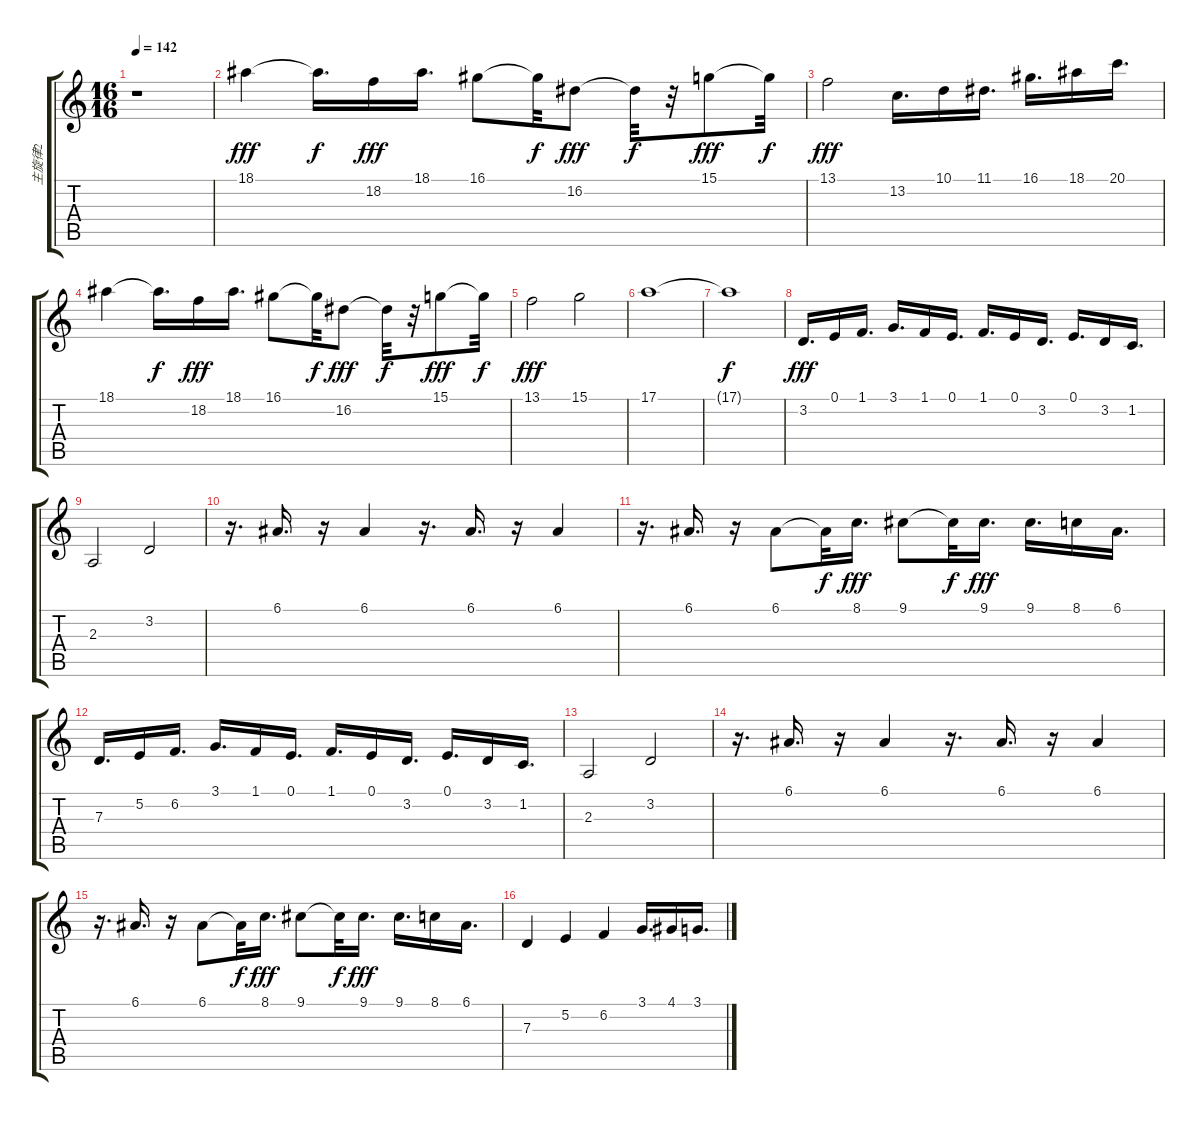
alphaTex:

\track ("主旋律2" "主旋律2") {instrument stringensemble1}
\staff {score tabs}
\tuning (E4 B3 G3 D3 A2 E2) {hide}
\ts (16 16)
\tempo 142
\clef g2
\ks c
r.1{dy fff instrument stringensemble1} |
18.1.4 18.1{t}.16{d dy f} 18.2.16{dy fff} 18.1.16{d} 16.1.8 16.1{t}.32{dy f} 16.2.8{dy fff} 16.2{t}.32{dy f} r.32 15.1.8{dy fff} 15.1{t}.32{dy f} |
13.1.2{dy fff} 13.2.16{d} 10.1.16 11.1.16{d} 16.1.16{d} 18.1.16 20.1.16{d} |
18.1.4 18.1{t}.16{d dy f} 18.2.16{dy fff} 18.1.16{d} 16.1.8 16.1{t}.32{dy f} 16.2.8{dy fff} 16.2{t}.32{dy f} r.32 15.1.8{dy fff} 15.1{t}.32{dy f} |
13.1.2{dy fff} 15.1.2 |
17.1.1 |
17.1{t}.1{dy f} |
3.2.16{d dy fff} 0.1.16 1.1.16{d} 3.1.16{d} 1.1.16 0.1.16{d} 1.1.16{d} 0.1.16 3.2.16{d} 0.1.16{d} 3.2.16 1.2.16{d} |
2.3.2 3.2.2 |
r.16{d} 6.1.16{d} r.16 6.1.4 r.16{d} 6.1.16{d} r.16 6.1.4 |
r.16{d} 6.1.16{d} r.16 6.1.8 6.1{t}.32{dy f} 8.1.16{d dy fff} 9.1.8 9.1{t}.32{dy f} 9.1.16{d dy fff} 9.1.16{d} 8.1.16 6.1.16{d} |
7.3.16{d} 5.2.16 6.2.16{d} 3.1.16{d} 1.1.16 0.1.16{d} 1.1.16{d} 0.1.16 3.2.16{d} 0.1.16{d} 3.2.16 1.2.16{d} |
2.3.2 3.2.2 |
r.16{d} 6.1.16{d} r.16 6.1.4 r.16{d} 6.1.16{d} r.16 6.1.4 |
r.16{d} 6.1.16{d} r.16 6.1.8 6.1{t}.32{dy f} 8.1.16{d dy fff} 9.1.8 9.1{t}.32{dy f} 9.1.16{d dy fff} 9.1.16{d} 8.1.16 6.1.16{d} |
7.3.4 5.2.4 6.2.4 3.1.16{d} 4.1.16 3.1.16{d}
